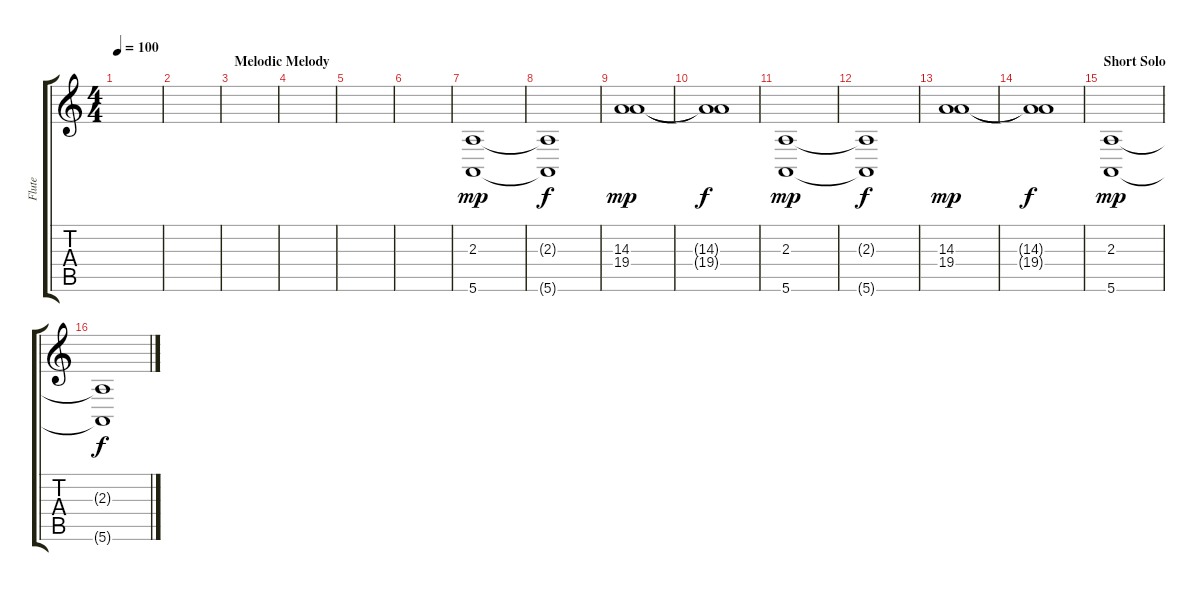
\track ("Flute" "Flute") {instrument flute}
\staff {score tabs}
\tuning (E4 B3 G3 D3 A2 E2) {hide}
\ts (4 4)
\tempo 100
\clef g2
\ks c
|
|
\section ("" "Melodic Melody")
|
|
|
|
(2.3 5.6).1{dy mp} |
(2.3{t} 5.6{t}).1{dy f} |
(14.3 19.4).1{dy mp} |
(14.3{t} 19.4{t}).1{dy f} |
(2.3 5.6).1{dy mp} |
(2.3{t} 5.6{t}).1{dy f} |
(14.3 19.4).1{dy mp} |
(14.3{t} 19.4{t}).1{dy f} |
\section ("" "Short Solo")
(2.3 5.6).1{dy mp} |
(2.3{t} 5.6{t}).1{dy f}
